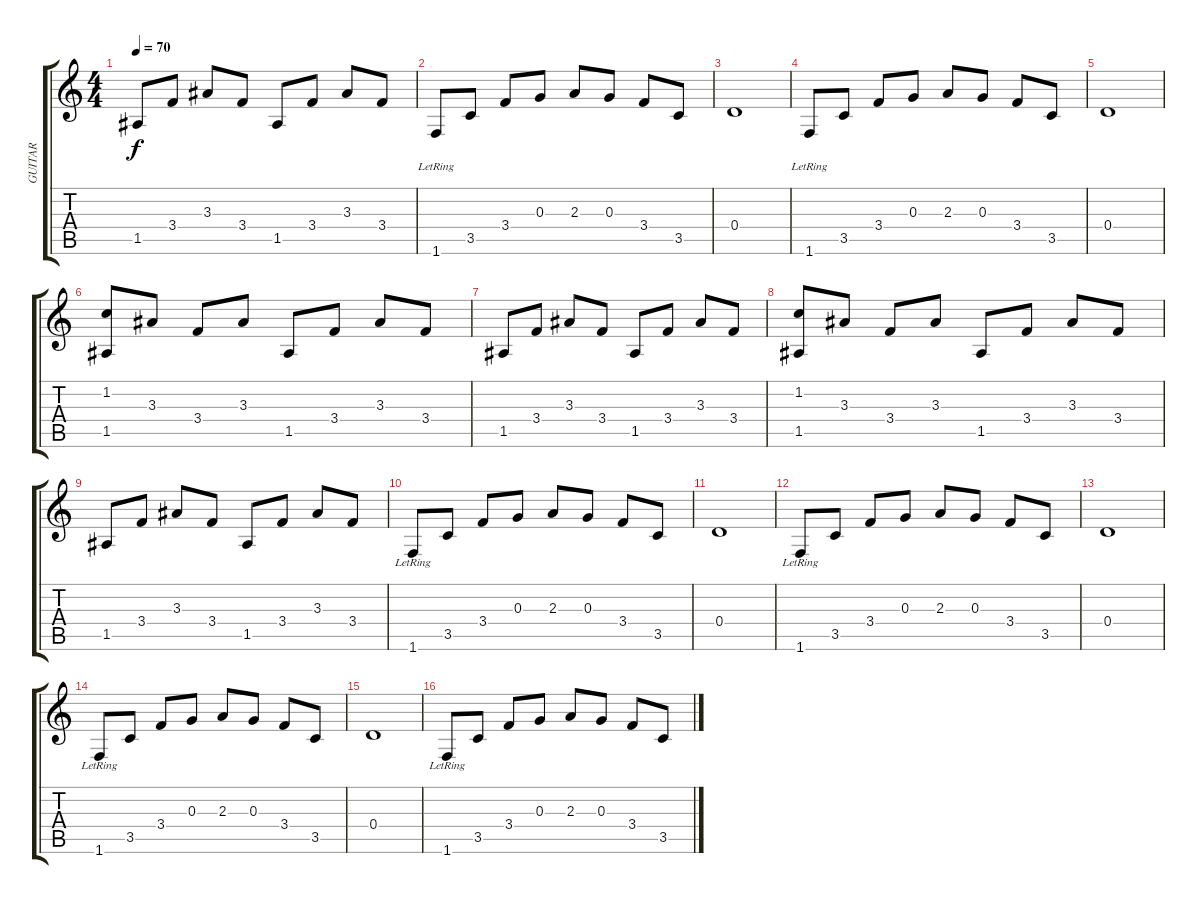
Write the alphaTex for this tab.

\track ("GUITAR" "GUITAR") {instrument electricguitarjazz}
\staff {score tabs}
\tuning (E4 B3 G3 D3 A2 E2) {hide}
\ts (4 4)
\tempo 70
\clef g2
\ks c
1.5.8{dy f} 3.4.8 3.3.8 3.4.8 1.5.8 3.4.8 3.3.8 3.4.8 |
1.6{lr}.8 3.5.8 3.4.8 0.3.8 2.3.8 0.3.8 3.4.8 3.5.8 |
0.4.1 |
1.6{lr}.8 3.5.8 3.4.8 0.3.8 2.3.8 0.3.8 3.4.8 3.5.8 |
0.4.1 |
(1.2 1.5).8 3.3.8 3.4.8 3.3.8 1.5.8 3.4.8 3.3.8 3.4.8 |
1.5.8 3.4.8 3.3.8 3.4.8 1.5.8 3.4.8 3.3.8 3.4.8 |
(1.2 1.5).8 3.3.8 3.4.8 3.3.8 1.5.8 3.4.8 3.3.8 3.4.8 |
1.5.8 3.4.8 3.3.8 3.4.8 1.5.8 3.4.8 3.3.8 3.4.8 |
1.6{lr}.8 3.5.8 3.4.8 0.3.8 2.3.8 0.3.8 3.4.8 3.5.8 |
0.4.1 |
1.6{lr}.8 3.5.8 3.4.8 0.3.8 2.3.8 0.3.8 3.4.8 3.5.8 |
0.4.1 |
1.6{lr}.8 3.5.8{volume 8} 3.4.8 0.3.8 2.3.8 0.3.8 3.4.8 3.5.8 |
0.4.1 |
1.6{lr}.8 3.5.8{volume 7} 3.4.8 0.3.8 2.3.8 0.3.8 3.4.8 3.5.8
